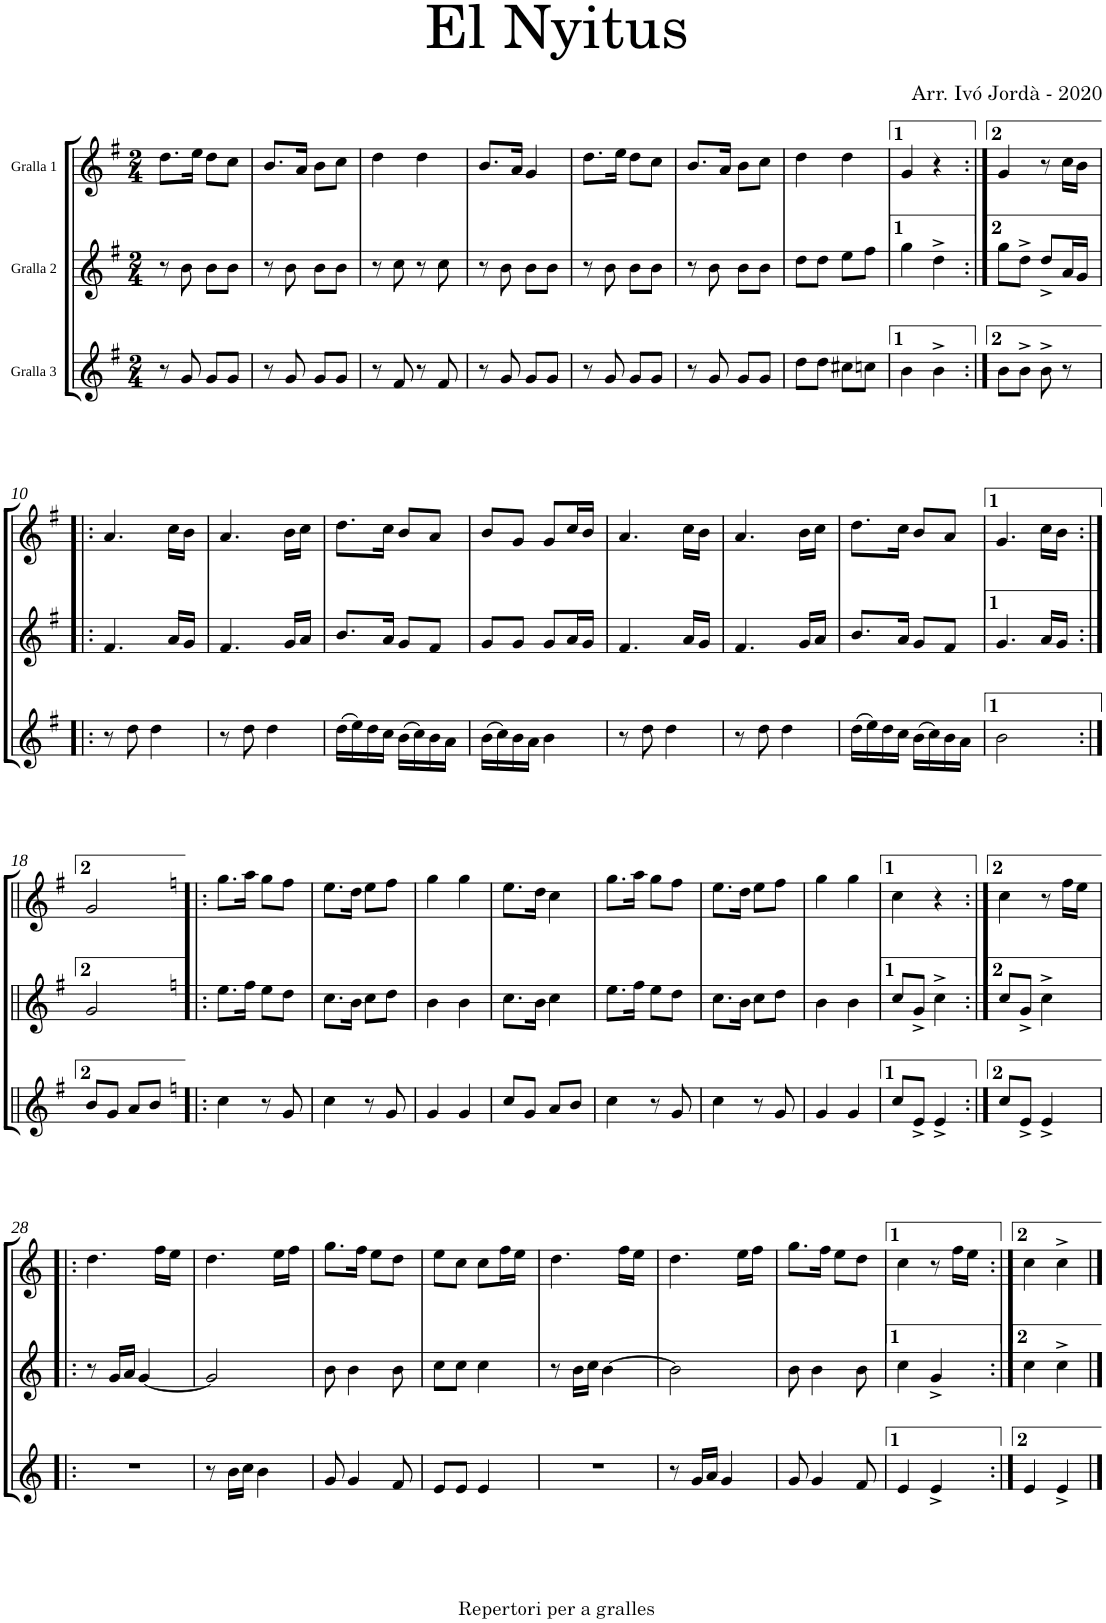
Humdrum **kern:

**kern	**kern	**kern
*part3	*part2	*part1
*staff3	*staff2	*staff1
*I"Gralla 3	*I"Gralla 2	*I"Gralla 1
*clefG2	*clefG2	*clefG2
*k[f#]	*k[f#]	*k[f#]
*G:	*G:	*G:
*M2/4	*M2/4	*M2/4
=1	=1	=1
8r	8r	8.dd\L
8g/	8b\	.
.	.	16ee\Jk
8g/L	8b\L	8dd\L
8g/J	8b\J	8cc\J
=2	=2	=2
8r	8r	8.b/L
8g/	8b\	.
.	.	16a/Jk
8g/L	8b\L	8b\L
8g/J	8b\J	8cc\J
=3	=3	=3
8r	8r	4dd\
8f#/	8cc\	.
8r	8r	4dd\
8f#/	8cc\	.
=4	=4	=4
8r	8r	8.b/L
8g/	8b\	.
.	.	16a/Jk
8g/L	8b\L	4g/
8g/J	8b\J	.
=5	=5	=5
8r	8r	8.dd\L
8g/	8b\	.
.	.	16ee\Jk
8g/L	8b\L	8dd\L
8g/J	8b\J	8cc\J
=6	=6	=6
8r	8r	8.b/L
8g/	8b\	.
.	.	16a/Jk
8g/L	8b\L	8b\L
8g/J	8b\J	8cc\J
=7	=7	=7
8dd\L	8dd\L	4dd\
8dd\J	8dd\J	.
8cc#X\L	8ee\L	4dd\
8ccn\J	8ff#\J	.
=8	=8	=8
4b\	4gg\	4g/
4b^\	4dd^\	4r
=9:|!	=9:|!	=9:|!
8b\L	8gg\L	4g/
8b^\J	8dd^\J	.
8b^\	8dd^/L	8r
8r	16a/L	16cc\LL
.	16g/JJ	16b\JJ
!!LO:LB:g=z
=10!|:	=10!|:	=10!|:
8r	4.f#/	4.a/
8dd\	.	.
4dd\	.	.
.	16a/LL	16cc\LL
.	16g/JJ	16b\JJ
=11	=11	=11
8r	4.f#/	4.a/
8dd\	.	.
4dd\	.	.
.	16g/LL	16b\LL
.	16a/JJ	16cc\JJ
=12	=12	=12
(>16dd\LL	8.b/L	8.dd\L
16ee\)	.	.
16dd\	.	.
16cc\JJ	16a/Jk	16cc\Jk
(>16b\LL	8g/L	8b/L
16cc\)	.	.
16b\	8f#/J	8a/J
16a\JJ	.	.
=13	=13	=13
(>16b\LL	8g/L	8b/L
16cc\)	.	.
16b\	8g/J	8g/J
16a\JJ	.	.
4b\	8g/L	8g/L
.	16a/L	16cc/L
.	16g/JJ	16b/JJ
=14	=14	=14
8r	4.f#/	4.a/
8dd\	.	.
4dd\	.	.
.	16a/LL	16cc\LL
.	16g/JJ	16b\JJ
=15	=15	=15
8r	4.f#/	4.a/
8dd\	.	.
4dd\	.	.
.	16g/LL	16b\LL
.	16a/JJ	16cc\JJ
=16	=16	=16
(>16dd\LL	8.b/L	8.dd\L
16ee\)	.	.
16dd\	.	.
16cc\JJ	16a/Jk	16cc\Jk
(>16b\LL	8g/L	8b/L
16cc\)	.	.
16b\	8f#/J	8a/J
16a\JJ	.	.
=17	=17	=17
2b\	4.g/	4.g/
.	16a/LL	16cc\LL
.	16g/JJ	16b\JJ
!!LO:LB:g=z
=18:|!	=18:|!	=18:|!
8b/L	2g/	2g/
8g/J	.	.
8a/L	.	.
8b/J	.	.
=19!|:	=19!|:	=19!|:
*k[]	*k[]	*k[]
*C:	*C:	*C:
4cc\	8.ee\L	8.gg\L
.	16ff\Jk	16aa\Jk
8r	8ee\L	8gg\L
8g/	8dd\J	8ff\J
=20	=20	=20
4cc\	8.cc\L	8.ee\L
.	16b\Jk	16dd\Jk
8r	8cc\L	8ee\L
8g/	8dd\J	8ff\J
=21	=21	=21
4g/	4b\	4gg\
4g/	4b\	4gg\
=22	=22	=22
8cc/L	8.cc\L	8.ee\L
8g/J	.	.
.	16b\Jk	16dd\Jk
8a/L	4cc\	4cc\
8b/J	.	.
=23	=23	=23
4cc\	8.ee\L	8.gg\L
.	16ff\Jk	16aa\Jk
8r	8ee\L	8gg\L
8g/	8dd\J	8ff\J
=24	=24	=24
4cc\	8.cc\L	8.ee\L
.	16b\Jk	16dd\Jk
8r	8cc\L	8ee\L
8g/	8dd\J	8ff\J
=25	=25	=25
4g/	4b\	4gg\
4g/	4b\	4gg\
=26	=26	=26
8cc/L	8cc/L	4cc\
8e^/J	8g^/J	.
4e^/	4cc^\	4r
=27:|!	=27:|!	=27:|!
8cc/L	8cc/L	4cc\
8e^/J	8g^/J	.
4e^/	4cc^\	8r
.	.	16ff\LL
.	.	16ee\JJ
!!LO:LB:g=z
=28!|:	=28!|:	=28!|:
2r	8r	4.dd\
.	16g/LL	.
.	16a/JJ	.
.	[4g/	.
.	.	16ff\LL
.	.	16ee\JJ
=29	=29	=29
8r	2g/]	4.dd\
16b\LL	.	.
16cc\JJ	.	.
4b\	.	.
.	.	16ee\LL
.	.	16ff\JJ
=30	=30	=30
8g/	8b\	8.gg\L
4g/	4b\	.
.	.	16ff\Jk
.	.	8ee\L
8f/	8b\	8dd\J
=31	=31	=31
8e/L	8cc\L	8ee\L
8e/J	8cc\J	8cc\J
4e/	4cc\	8cc\L
.	.	16ff\L
.	.	16ee\JJ
=32	=32	=32
2r	8r	4.dd\
.	16b\LL	.
.	16cc\JJ	.
.	[4b\	.
.	.	16ff\LL
.	.	16ee\JJ
=33	=33	=33
8r	2b\]	4.dd\
16g/LL	.	.
16a/JJ	.	.
4g/	.	.
.	.	16ee\LL
.	.	16ff\JJ
=34	=34	=34
8g/	8b\	8.gg\L
4g/	4b\	.
.	.	16ff\Jk
.	.	8ee\L
8f/	8b\	8dd\J
=35	=35	=35
4e/	4cc\	4cc\
4e^/	4g^/	8r
.	.	16ff\LL
.	.	16ee\JJ
=36:|!	=36:|!	=36:|!
4e/	4cc\	4cc\
4e^/	4cc^\	4cc^\
==	==	==
*-	*-	*-
